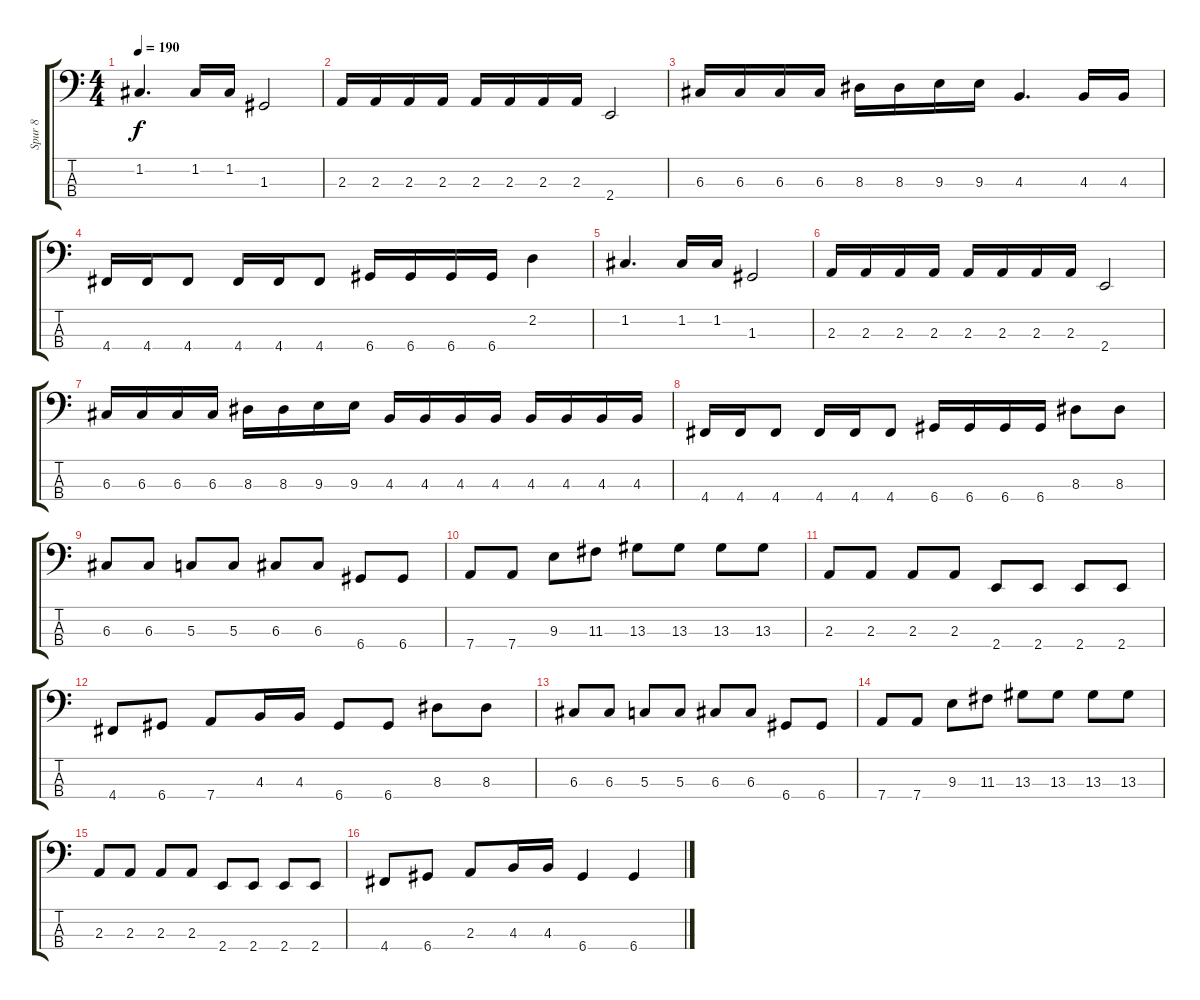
\track ("Spur 8" "Spur 8") {instrument electricbassfinger}
\staff {score tabs}
\tuning (F2 C2 G1 D1) {hide}
\ts (4 4)
\tempo 190
\clef f4
\ks c
1.2.4{d dy f instrument electricbassfinger} 1.2.16 1.2.16 1.3.2 |
2.3.16 2.3.16 2.3.16 2.3.16 2.3.16 2.3.16 2.3.16 2.3.16 2.4.2 |
6.3.16 6.3.16 6.3.16 6.3.16 8.3.16 8.3.16 9.3.16 9.3.16 4.3.4{d} 4.3.16 4.3.16 |
4.4.16 4.4.16 4.4.8 4.4.16 4.4.16 4.4.8 6.4.16 6.4.16 6.4.16 6.4.16 2.2.4 |
1.2.4{d} 1.2.16 1.2.16 1.3.2 |
2.3.16 2.3.16 2.3.16 2.3.16 2.3.16 2.3.16 2.3.16 2.3.16 2.4.2 |
6.3.16 6.3.16 6.3.16 6.3.16 8.3.16 8.3.16 9.3.16 9.3.16 4.3.16 4.3.16 4.3.16 4.3.16 4.3.16 4.3.16 4.3.16 4.3.16 |
4.4.16 4.4.16 4.4.8 4.4.16 4.4.16 4.4.8 6.4.16 6.4.16 6.4.16 6.4.16 8.3.8 8.3.8 |
6.3.8 6.3.8 5.3.8 5.3.8 6.3.8 6.3.8 6.4.8 6.4.8 |
7.4.8 7.4.8 9.3.8 11.3.8 13.3.8 13.3.8 13.3.8 13.3.8 |
2.3.8 2.3.8 2.3.8 2.3.8 2.4.8 2.4.8 2.4.8 2.4.8 |
4.4.8 6.4.8 7.4.8 4.3.16 4.3.16 6.4.8 6.4.8 8.3.8 8.3.8 |
6.3.8 6.3.8 5.3.8 5.3.8 6.3.8 6.3.8 6.4.8 6.4.8 |
7.4.8 7.4.8 9.3.8 11.3.8 13.3.8 13.3.8 13.3.8 13.3.8 |
2.3.8 2.3.8 2.3.8 2.3.8 2.4.8 2.4.8 2.4.8 2.4.8 |
4.4.8 6.4.8 2.3.8 4.3.16 4.3.16 6.4.4 6.4.4
